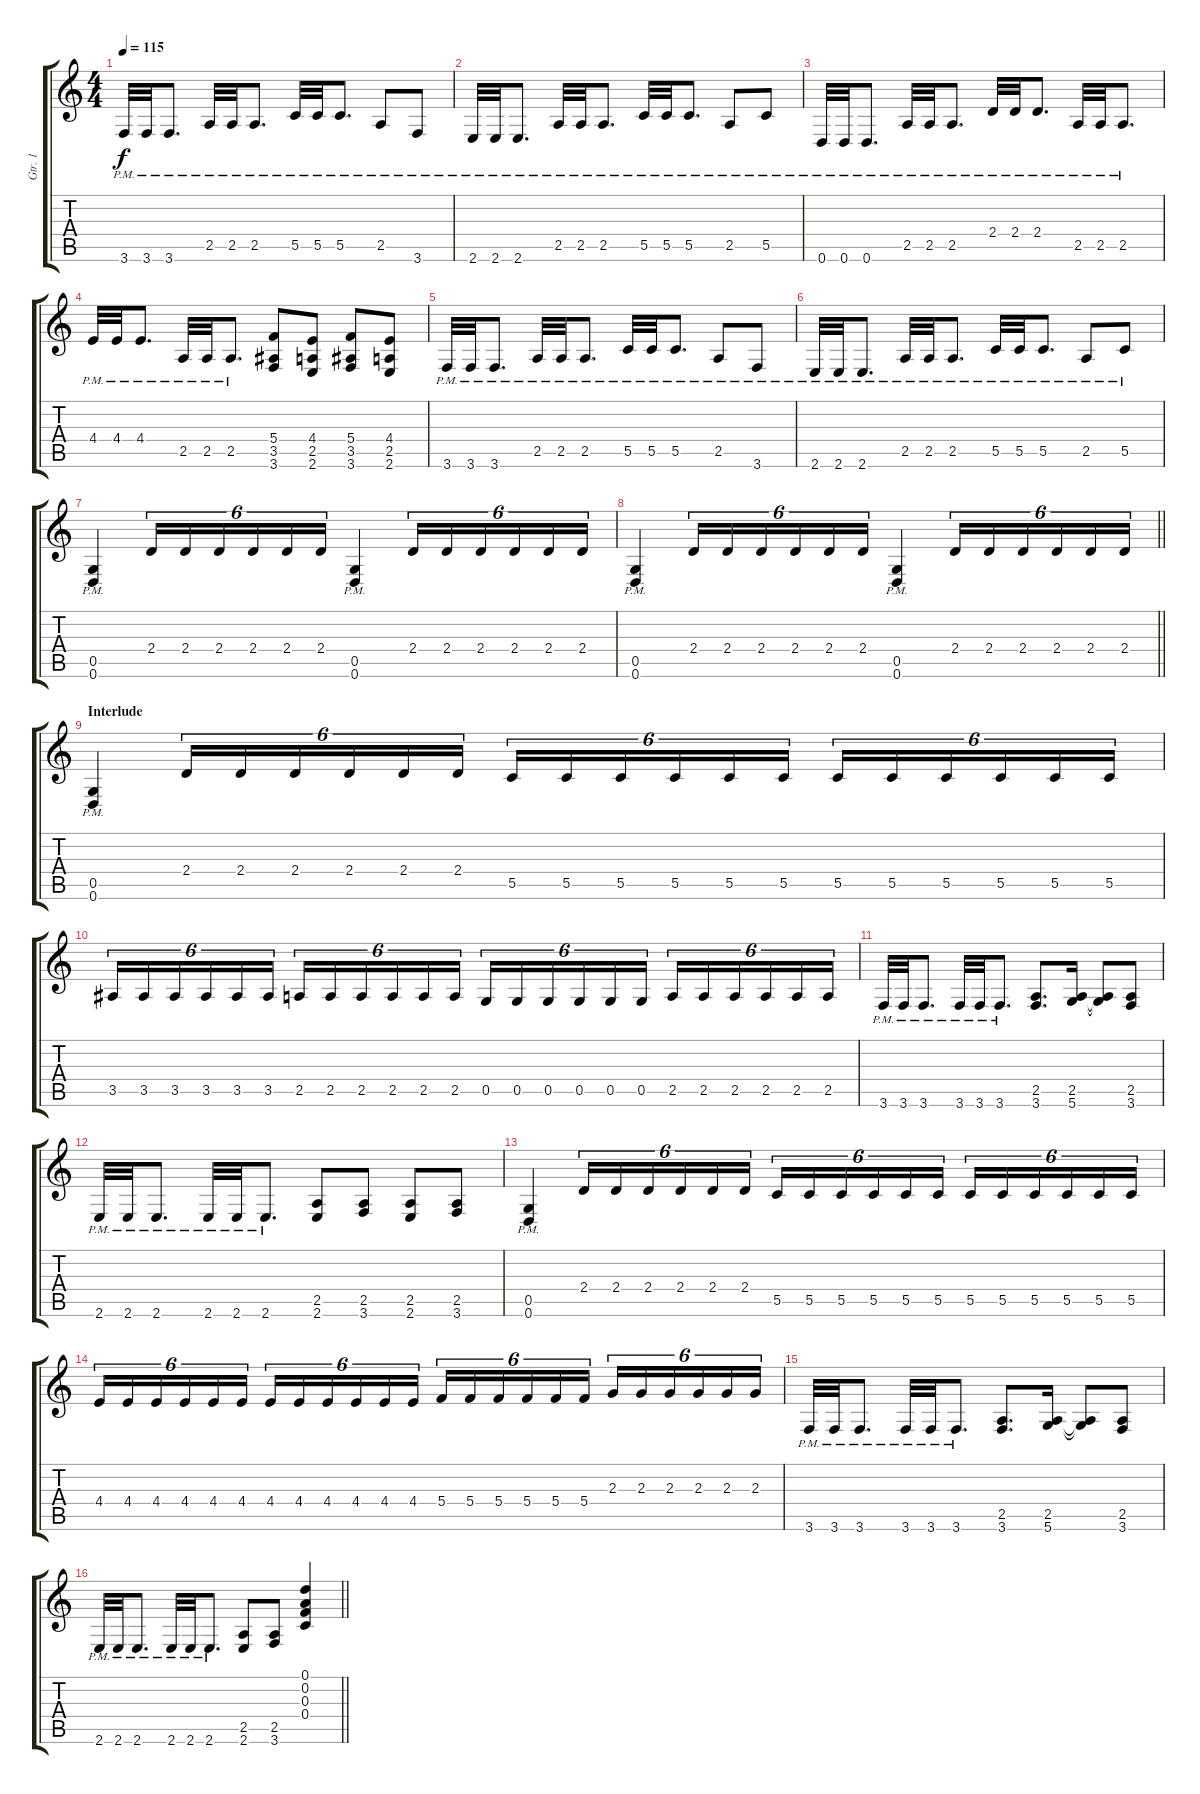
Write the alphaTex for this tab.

\track ("Gtr. 1" "Gtr. 1") {instrument distortionguitar}
\staff {score tabs}
\tuning (D4 A3 F3 C3 G2 D2) {hide}
\ts (4 4)
\tempo 115
\clef g2
\ks c
3.6{pm}.32{dy f} 3.6{pm}.32 3.6{pm}.8{d} 2.5{pm}.32 2.5{pm}.32 2.5{pm}.8{d} 5.5{pm}.32 5.5{pm}.32 5.5{pm}.8{d} 2.5{pm}.8 3.6{pm}.8 |
2.6{pm}.32 2.6{pm}.32 2.6{pm}.8{d} 2.5{pm}.32 2.5{pm}.32 2.5{pm}.8{d} 5.5{pm}.32 5.5{pm}.32 5.5{pm}.8{d} 2.5{pm}.8 5.5{pm}.8 |
0.6{pm}.32 0.6{pm}.32 0.6{pm}.8{d} 2.5{pm}.32 2.5{pm}.32 2.5{pm}.8{d} 2.4{pm}.32 2.4{pm}.32 2.4{pm}.8{d} 2.5{pm}.32 2.5{pm}.32 2.5{pm}.8{d} |
4.4{pm}.32 4.4{pm}.32 4.4{pm}.8{d} 2.5{pm}.32 2.5{pm}.32 2.5{pm}.8{d} (5.4 3.5 3.6).8 (4.4 2.5 2.6).8 (5.4 3.5 3.6).8 (4.4 2.5 2.6).8 |
3.6{pm}.32 3.6{pm}.32 3.6{pm}.8{d} 2.5{pm}.32 2.5{pm}.32 2.5{pm}.8{d} 5.5{pm}.32 5.5{pm}.32 5.5{pm}.8{d} 2.5{pm}.8 3.6{pm}.8 |
2.6{pm}.32 2.6{pm}.32 2.6{pm}.8{d} 2.5{pm}.32 2.5{pm}.32 2.5{pm}.8{d} 5.5{pm}.32 5.5{pm}.32 5.5{pm}.8{d} 2.5{pm}.8 5.5{pm}.8 |
(0.5{pm} 0.6{pm}).4 2.4.16{tu (6 4)} 2.4.16{tu (6 4)} 2.4.16{tu (6 4)} 2.4.16{tu (6 4)} 2.4.16{tu (6 4)} 2.4.16{tu (6 4)} (0.5{pm} 0.6{pm}).4 2.4.16{tu (6 4)} 2.4.16{tu (6 4)} 2.4.16{tu (6 4)} 2.4.16{tu (6 4)} 2.4.16{tu (6 4)} 2.4.16{tu (6 4)} |
\barLineRight lightlight
(0.5{pm} 0.6{pm}).4 2.4.16{tu (6 4)} 2.4.16{tu (6 4)} 2.4.16{tu (6 4)} 2.4.16{tu (6 4)} 2.4.16{tu (6 4)} 2.4.16{tu (6 4)} (0.5{pm} 0.6{pm}).4 2.4.16{tu (6 4)} 2.4.16{tu (6 4)} 2.4.16{tu (6 4)} 2.4.16{tu (6 4)} 2.4.16{tu (6 4)} 2.4.16{tu (6 4)} |
\section ("" "Interlude")
(0.5{pm} 0.6{pm}).4 2.4.16{tu (6 4)} 2.4.16{tu (6 4)} 2.4.16{tu (6 4)} 2.4.16{tu (6 4)} 2.4.16{tu (6 4)} 2.4.16{tu (6 4)} 5.5.16{tu (6 4)} 5.5.16{tu (6 4)} 5.5.16{tu (6 4)} 5.5.16{tu (6 4)} 5.5.16{tu (6 4)} 5.5.16{tu (6 4)} 5.5.16{tu (6 4)} 5.5.16{tu (6 4)} 5.5.16{tu (6 4)} 5.5.16{tu (6 4)} 5.5.16{tu (6 4)} 5.5.16{tu (6 4)} |
3.5.16{tu (6 4)} 3.5.16{tu (6 4)} 3.5.16{tu (6 4)} 3.5.16{tu (6 4)} 3.5.16{tu (6 4)} 3.5.16{tu (6 4)} 2.5.16{tu (6 4)} 2.5.16{tu (6 4)} 2.5.16{tu (6 4)} 2.5.16{tu (6 4)} 2.5.16{tu (6 4)} 2.5.16{tu (6 4)} 0.5.16{tu (6 4)} 0.5.16{tu (6 4)} 0.5.16{tu (6 4)} 0.5.16{tu (6 4)} 0.5.16{tu (6 4)} 0.5.16{tu (6 4)} 2.5.16{tu (6 4)} 2.5.16{tu (6 4)} 2.5.16{tu (6 4)} 2.5.16{tu (6 4)} 2.5.16{tu (6 4)} 2.5.16{tu (6 4)} |
3.6{pm}.32 3.6{pm}.32 3.6{pm}.8{d} 3.6{pm}.32 3.6{pm}.32 3.6{pm}.8{d} (2.5 3.6).8{d} (2.5 5.6).16 (2.5{t} 5.6{t}).8 (2.5 3.6).8 |
2.6{pm}.32 2.6{pm}.32 2.6{pm}.8{d} 2.6{pm}.32 2.6{pm}.32 2.6{pm}.8{d} (2.5 2.6).8 (2.5 3.6).8 (2.5 2.6).8 (2.5 3.6).8 |
(0.5{pm} 0.6{pm}).4 2.4.16{tu (6 4)} 2.4.16{tu (6 4)} 2.4.16{tu (6 4)} 2.4.16{tu (6 4)} 2.4.16{tu (6 4)} 2.4.16{tu (6 4)} 5.5.16{tu (6 4)} 5.5.16{tu (6 4)} 5.5.16{tu (6 4)} 5.5.16{tu (6 4)} 5.5.16{tu (6 4)} 5.5.16{tu (6 4)} 5.5.16{tu (6 4)} 5.5.16{tu (6 4)} 5.5.16{tu (6 4)} 5.5.16{tu (6 4)} 5.5.16{tu (6 4)} 5.5.16{tu (6 4)} |
4.4.16{tu (6 4)} 4.4.16{tu (6 4)} 4.4.16{tu (6 4)} 4.4.16{tu (6 4)} 4.4.16{tu (6 4)} 4.4.16{tu (6 4)} 4.4.16{tu (6 4)} 4.4.16{tu (6 4)} 4.4.16{tu (6 4)} 4.4.16{tu (6 4)} 4.4.16{tu (6 4)} 4.4.16{tu (6 4)} 5.4.16{tu (6 4)} 5.4.16{tu (6 4)} 5.4.16{tu (6 4)} 5.4.16{tu (6 4)} 5.4.16{tu (6 4)} 5.4.16{tu (6 4)} 2.3.16{tu (6 4)} 2.3.16{tu (6 4)} 2.3.16{tu (6 4)} 2.3.16{tu (6 4)} 2.3.16{tu (6 4)} 2.3.16{tu (6 4)} |
3.6{pm}.32 3.6{pm}.32 3.6{pm}.8{d} 3.6{pm}.32 3.6{pm}.32 3.6{pm}.8{d} (2.5 3.6).8{d} (2.5 5.6).16 (2.5{t} 5.6{t}).8 (2.5 3.6).8 |
\barLineRight lightlight
2.6{pm}.32 2.6{pm}.32 2.6{pm}.8{d} 2.6{pm}.32 2.6{pm}.32 2.6{pm}.8{d} (2.5 2.6).8 (2.5 3.6).8 (0.1 0.2 0.3 0.4).4
